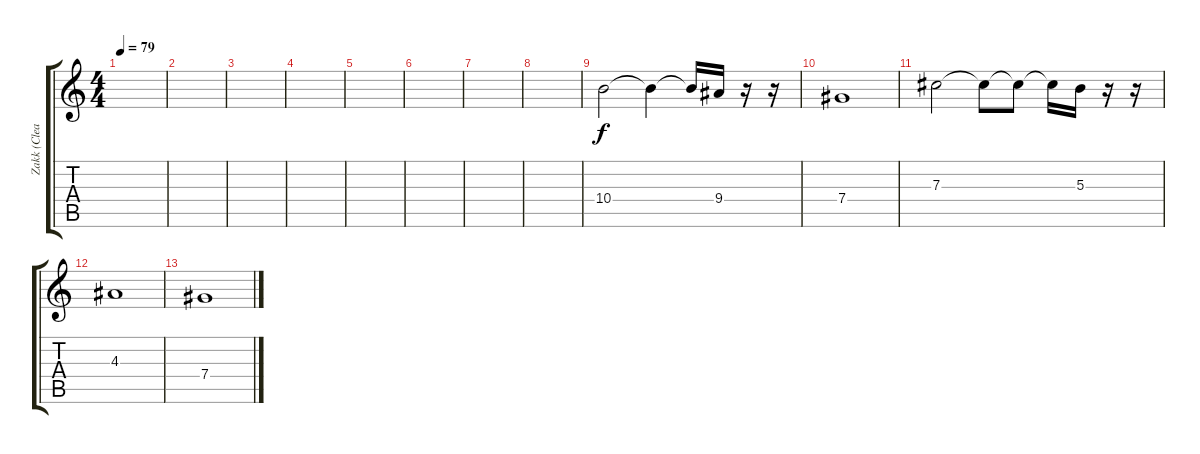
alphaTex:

\track ("Zakk (Clean Lead)" "Zakk (Clea") {instrument electricguitarjazz}
\staff {score tabs}
\tuning (Eb4 Bb3 Gb3 Db3 Ab2 Eb2) {hide}
\ts (4 4)
\tempo 79
\clef g2
\ks c
|
|
|
|
|
|
|
|
10.4.2 10.4{t}.4 10.4{t}.16 9.4.16 r.16 r.16 |
7.4.1 |
7.3.2 7.3{t}.8 7.3{t}.8 7.3{t}.16 5.3.16 r.16 r.16 |
4.3.1 |
7.4.1
